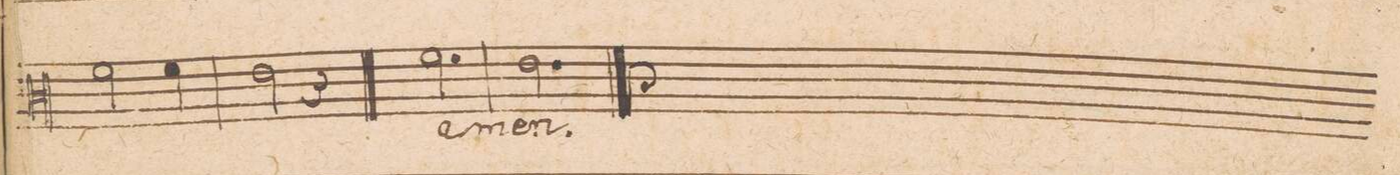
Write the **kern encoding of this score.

**kern	**text
*I"[ALTVS.]	*
*clefC3	*
*k[]	*
*M3/4	*
2f\	.
4f\	.
=20	=20
2e\	.
4r	.
==21	==21
2.f\	a-
=22	=22
2.e\	-men.
==	==
*-	*-
